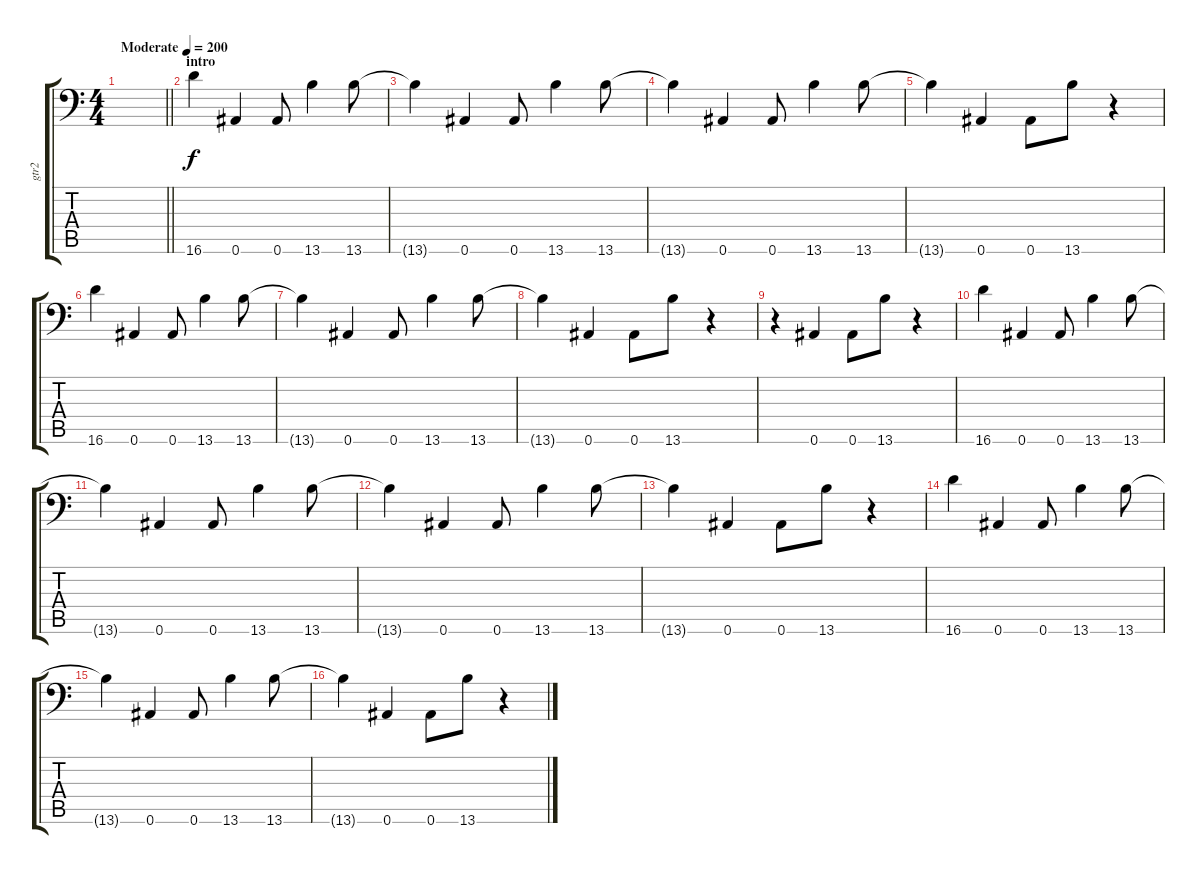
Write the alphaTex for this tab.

\track ("gtr2" "gtr2") {instrument distortionguitar}
\staff {score tabs}
\tuning (C4 G3 Eb3 Bb2 F2 Bb1) {hide}
\ts (4 4)
\tempo (200 "Moderate")
\clef f4
\barLineRight lightlight
\ks c
|
\section ("" "intro")
16.6.4 0.6.4 0.6.8 13.6.4 13.6.8 |
13.6{t}.4 0.6.4 0.6.8 13.6.4 13.6.8 |
13.6{t}.4 0.6.4 0.6.8 13.6.4 13.6.8 |
13.6{t}.4 0.6.4 0.6.8 13.6.8 r.4 |
16.6.4 0.6.4 0.6.8 13.6.4 13.6.8 |
13.6{t}.4 0.6.4 0.6.8 13.6.4 13.6.8 |
13.6{t}.4 0.6.4 0.6.8 13.6.8 r.4 |
r.4 0.6.4 0.6.8 13.6.8 r.4 |
16.6.4 0.6.4 0.6.8 13.6.4 13.6.8 |
13.6{t}.4 0.6.4 0.6.8 13.6.4 13.6.8 |
13.6{t}.4 0.6.4 0.6.8 13.6.4 13.6.8 |
13.6{t}.4 0.6.4 0.6.8 13.6.8 r.4 |
16.6.4 0.6.4 0.6.8 13.6.4 13.6.8 |
13.6{t}.4 0.6.4 0.6.8 13.6.4 13.6.8 |
13.6{t}.4 0.6.4 0.6.8 13.6.8 r.4
